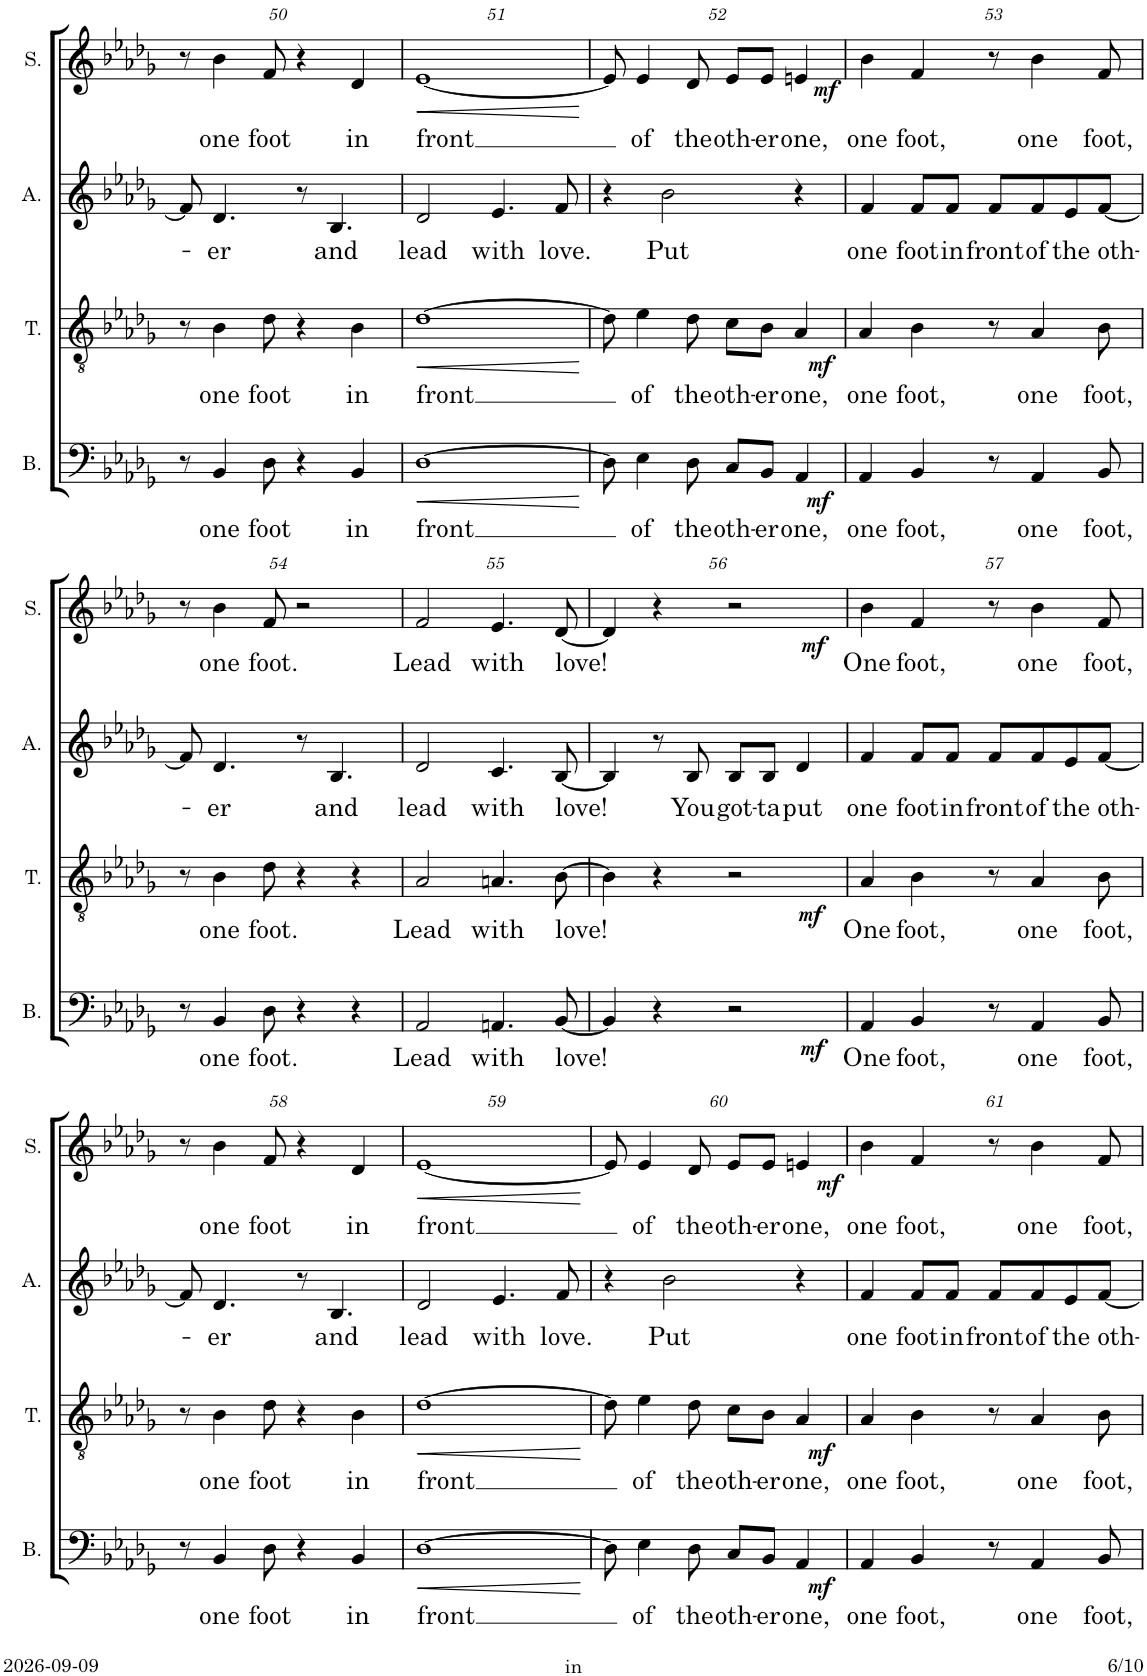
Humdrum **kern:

**kern	**text	**dynam	**kern	**text	**dynam	**kern	**text	**kern	**text	**dynam
*part4	*part4	*part4	*part3	*part3	*part3	*part2	*part2	*part1	*part1	*part1
*staff4	*staff4	*staff4	*staff3	*staff3	*staff3	*staff2	*staff2	*staff1	*staff1	*staff1
*I"Bass	*	*	*I"Tenor	*	*	*I"Alto	*	*I"Soprano	*	*
*I'B.	*	*	*I'T.	*	*	*I'A.	*	*I'S.	*	*
!!LO:PB:g=z
*clefF4	*	*	*clefGv2	*	*	*clefG2	*	*clefG2	*	*
*k[b-e-a-d-g-]	*	*	*k[b-e-a-d-g-]	*	*	*k[b-e-a-d-g-]	*	*k[b-e-a-d-g-]	*	*
*M4/4	*	*	*M4/4	*	*	*M4/4	*	*M4/4	*	*
=50	=50	=50	=50	=50	=50	=50	=50	=50	=50	=50
8r	.	.	8r	.	.	8f/]	.	8r	.	.
!	!LO:LY:b	!	!	!LO:LY:b	!	!	!LO:LY:b	!	!LO:LY:b	!
4BB-/	one	.	4B-\	one	.	4.d-/	-er	4b-\	one	.
!	!LO:LY:b	!	!	!LO:LY:b	!	!	!	!	!LO:LY:b	!
8D-\	foot	.	8d-\	foot	.	.	.	8f/	foot	.
4r	.	.	4r	.	.	8r	.	4r	.	.
!	!	!	!	!	!	!	!LO:LY:b	!	!	!
.	.	.	.	.	.	4.B-/	and	.	.	.
!	!LO:LY:b	!	!	!LO:LY:b	!	!	!	!	!LO:LY:b	!
4BB-/	in	.	4B-\	in	.	.	.	4d-/	in	.
=51	=51	=51	=51	=51	=51	=51	=51	=51	=51	=51
!	!LO:LY:b	!LO:HP:b	!	!LO:LY:b	!LO:HP:b	!	!LO:LY:b	!	!LO:LY:b	!LO:HP:b
[1D-	front	<	[1d-	front	<	2d-/	lead	[1e-	front	<
!	!	!	!	!	!	!	!LO:LY:b	!	!	!
.	.	.	.	.	.	4.e-/	with	.	.	.
!	!	!	!	!	!	!	!LO:LY:b	!	!	!
.	.	.	.	.	.	8f/	love.	.	.	.
.	.	[	.	.	[	.	.	.	.	[
=52	=52	=52	=52	=52	=52	=52	=52	=52	=52	=52
8D-\]	.	.	8d-\]	.	.	4r	.	8e-/]	.	.
!	!LO:LY:b	!	!	!LO:LY:b	!	!	!	!	!LO:LY:b	!
4E-\	of	.	4e-\	of	.	.	.	4e-/	of	.
!	!	!	!	!	!	!	!LO:LY:b	!	!	!
.	.	.	.	.	.	2b-\	Put	.	.	.
!	!LO:LY:b	!	!	!LO:LY:b	!	!	!	!	!LO:LY:b	!
8D-\	the	.	8d-\	the	.	.	.	8d-/	the	.
!	!LO:LY:b	!	!	!LO:LY:b	!	!	!	!	!LO:LY:b	!
8C/L	oth-	.	8c\L	oth-	.	.	.	8e-/L	oth-	.
!	!LO:LY:b	!	!	!LO:LY:b	!	!	!	!	!LO:LY:b	!
8BB-/J	-er	.	8B-\J	-er	.	.	.	8e-/J	-er	.
!	!LO:LY:b	!	!	!LO:LY:b	!	!	!	!	!LO:LY:b	!
4AA-/	one,	.	4A-/	one,	.	4r	.	4en/	one,	.
=53	=53	=53	=53	=53	=53	=53	=53	=53	=53	=53
!	!LO:LY:b	!LO:DY:b	!	!LO:LY:b	!LO:DY:b	!	!LO:LY:b	!	!LO:LY:b	!LO:DY:b
4AA-/	one	mf	4A-/	one	mf	4f/	one	4b-\	one	mf
!	!LO:LY:b	!	!	!LO:LY:b	!	!	!LO:LY:b	!	!LO:LY:b	!
4BB-/	foot,	.	4B-\	foot,	.	8f/L	foot	4f/	foot,	.
!	!	!	!	!	!	!	!LO:LY:b	!	!	!
.	.	.	.	.	.	8f/J	in	.	.	.
!	!	!	!	!	!	!	!LO:LY:b	!	!	!
8r	.	.	8r	.	.	8f/L	front	8r	.	.
!	!LO:LY:b	!	!	!LO:LY:b	!	!	!LO:LY:b	!	!LO:LY:b	!
4AA-/	one	.	4A-/	one	.	8f/	of	4b-\	one	.
!	!	!	!	!	!	!	!LO:LY:b	!	!	!
.	.	.	.	.	.	8e-/	the	.	.	.
!	!LO:LY:b	!	!	!LO:LY:b	!	!	!LO:LY:b	!	!LO:LY:b	!
8BB-/	foot,	.	8B-\	foot,	.	[8f/J	oth-	8f/	foot,	.
!!LO:LB:g=z
=54	=54	=54	=54	=54	=54	=54	=54	=54	=54	=54
8r	.	.	8r	.	.	8f/]	.	8r	.	.
!	!LO:LY:b	!	!	!LO:LY:b	!	!	!LO:LY:b	!	!LO:LY:b	!
4BB-/	one	.	4B-\	one	.	4.d-/	-er	4b-\	one	.
!	!LO:LY:b	!	!	!LO:LY:b	!	!	!	!	!LO:LY:b	!
8D-\	foot.	.	8d-\	foot.	.	.	.	8f/	foot.	.
4r	.	.	4r	.	.	8r	.	2r	.	.
!	!	!	!	!	!	!	!LO:LY:b	!	!	!
.	.	.	.	.	.	4.B-/	and	.	.	.
4r	.	.	4r	.	.	.	.	.	.	.
=55	=55	=55	=55	=55	=55	=55	=55	=55	=55	=55
!	!LO:LY:b	!	!	!LO:LY:b	!	!	!LO:LY:b	!	!LO:LY:b	!
2AA-/	Lead	.	2A-/	Lead	.	2d-/	lead	2f/	Lead	.
!	!LO:LY:b	!	!	!LO:LY:b	!	!	!LO:LY:b	!	!LO:LY:b	!
4.AAn/	with	.	4.An/	with	.	4.c/	with	4.e-/	with	.
!	!LO:LY:b	!	!	!LO:LY:b	!	!	!LO:LY:b	!	!LO:LY:b	!
[8BB-/	love!	.	[8B-\	love!	.	[8B-/	love!	[8d-/	love!	.
=56	=56	=56	=56	=56	=56	=56	=56	=56	=56	=56
4BB-/]	.	.	4B-\]	.	.	4B-/]	.	4d-/]	.	.
4r	.	.	4r	.	.	8r	.	4r	.	.
!	!	!	!	!	!	!	!LO:LY:b	!	!	!
.	.	.	.	.	.	8B-/	You	.	.	.
!	!	!	!	!	!	!	!LO:LY:b	!	!	!
2r	.	.	2r	.	.	8B-/L	got-	2r	.	.
!	!	!	!	!	!	!	!LO:LY:b	!	!	!
.	.	.	.	.	.	8B-/J	-ta	.	.	.
!	!	!	!	!	!	!	!LO:LY:b	!	!	!
.	.	.	.	.	.	4d-/	put	.	.	.
=57	=57	=57	=57	=57	=57	=57	=57	=57	=57	=57
!	!LO:LY:b	!LO:DY:b	!	!LO:LY:b	!LO:DY:b	!	!LO:LY:b	!	!LO:LY:b	!LO:DY:b
4AA-/	One	mf	4A-/	One	mf	4f/	one	4b-\	One	mf
!	!LO:LY:b	!	!	!LO:LY:b	!	!	!LO:LY:b	!	!LO:LY:b	!
4BB-/	foot,	.	4B-\	foot,	.	8f/L	foot	4f/	foot,	.
!	!	!	!	!	!	!	!LO:LY:b	!	!	!
.	.	.	.	.	.	8f/J	in	.	.	.
!	!	!	!	!	!	!	!LO:LY:b	!	!	!
8r	.	.	8r	.	.	8f/L	front	8r	.	.
!	!LO:LY:b	!	!	!LO:LY:b	!	!	!LO:LY:b	!	!LO:LY:b	!
4AA-/	one	.	4A-/	one	.	8f/	of	4b-\	one	.
!	!	!	!	!	!	!	!LO:LY:b	!	!	!
.	.	.	.	.	.	8e-/	the	.	.	.
!	!LO:LY:b	!	!	!LO:LY:b	!	!	!LO:LY:b	!	!LO:LY:b	!
8BB-/	foot,	.	8B-\	foot,	.	[8f/J	oth-	8f/	foot,	.
!!LO:LB:g=z
=58	=58	=58	=58	=58	=58	=58	=58	=58	=58	=58
8r	.	.	8r	.	.	8f/]	.	8r	.	.
!	!LO:LY:b	!	!	!LO:LY:b	!	!	!LO:LY:b	!	!LO:LY:b	!
4BB-/	one	.	4B-\	one	.	4.d-/	-er	4b-\	one	.
!	!LO:LY:b	!	!	!LO:LY:b	!	!	!	!	!LO:LY:b	!
8D-\	foot	.	8d-\	foot	.	.	.	8f/	foot	.
4r	.	.	4r	.	.	8r	.	4r	.	.
!	!	!	!	!	!	!	!LO:LY:b	!	!	!
.	.	.	.	.	.	4.B-/	and	.	.	.
!	!LO:LY:b	!	!	!LO:LY:b	!	!	!	!	!LO:LY:b	!
4BB-/	in	.	4B-\	in	.	.	.	4d-/	in	.
=59	=59	=59	=59	=59	=59	=59	=59	=59	=59	=59
!	!LO:LY:b	!LO:HP:b	!	!LO:LY:b	!LO:HP:b	!	!LO:LY:b	!	!LO:LY:b	!LO:HP:b
[1D-	front	<	[1d-	front	<	2d-/	lead	[1e-	front	<
!	!	!	!	!	!	!	!LO:LY:b	!	!	!
.	.	.	.	.	.	4.e-/	with	.	.	.
!	!	!	!	!	!	!	!LO:LY:b	!	!	!
.	.	.	.	.	.	8f/	love.	.	.	.
.	.	[	.	.	[	.	.	.	.	[
=60	=60	=60	=60	=60	=60	=60	=60	=60	=60	=60
8D-\]	.	.	8d-\]	.	.	4r	.	8e-/]	.	.
!	!LO:LY:b	!	!	!LO:LY:b	!	!	!	!	!LO:LY:b	!
4E-\	of	.	4e-\	of	.	.	.	4e-/	of	.
!	!	!	!	!	!	!	!LO:LY:b	!	!	!
.	.	.	.	.	.	2b-\	Put	.	.	.
!	!LO:LY:b	!	!	!LO:LY:b	!	!	!	!	!LO:LY:b	!
8D-\	the	.	8d-\	the	.	.	.	8d-/	the	.
!	!LO:LY:b	!	!	!LO:LY:b	!	!	!	!	!LO:LY:b	!
8C/L	oth-	.	8c\L	oth-	.	.	.	8e-/L	oth-	.
!	!LO:LY:b	!	!	!LO:LY:b	!	!	!	!	!LO:LY:b	!
8BB-/J	-er	.	8B-\J	-er	.	.	.	8e-/J	-er	.
!	!LO:LY:b	!	!	!LO:LY:b	!	!	!	!	!LO:LY:b	!
4AA-/	one,	.	4A-/	one,	.	4r	.	4en/	one,	.
=61	=61	=61	=61	=61	=61	=61	=61	=61	=61	=61
!	!LO:LY:b	!LO:DY:b	!	!LO:LY:b	!LO:DY:b	!	!LO:LY:b	!	!LO:LY:b	!LO:DY:b
4AA-/	one	mf	4A-/	one	mf	4f/	one	4b-\	one	mf
!	!LO:LY:b	!	!	!LO:LY:b	!	!	!LO:LY:b	!	!LO:LY:b	!
4BB-/	foot,	.	4B-\	foot,	.	8f/L	foot	4f/	foot,	.
!	!	!	!	!	!	!	!LO:LY:b	!	!	!
.	.	.	.	.	.	8f/J	in	.	.	.
!	!	!	!	!	!	!	!LO:LY:b	!	!	!
8r	.	.	8r	.	.	8f/L	front	8r	.	.
!	!LO:LY:b	!	!	!LO:LY:b	!	!	!LO:LY:b	!	!LO:LY:b	!
4AA-/	one	.	4A-/	one	.	8f/	of	4b-\	one	.
!	!	!	!	!	!	!	!LO:LY:b	!	!	!
.	.	.	.	.	.	8e-/	the	.	.	.
!	!LO:LY:b	!	!	!LO:LY:b	!	!	!LO:LY:b	!	!LO:LY:b	!
8BB-/	foot,	.	8B-\	foot,	.	[8f/J	oth-	8f/	foot,	.
=	=	=	=	=	=	=	=	=	=	=
*-	*-	*-	*-	*-	*-	*-	*-	*-	*-	*-
